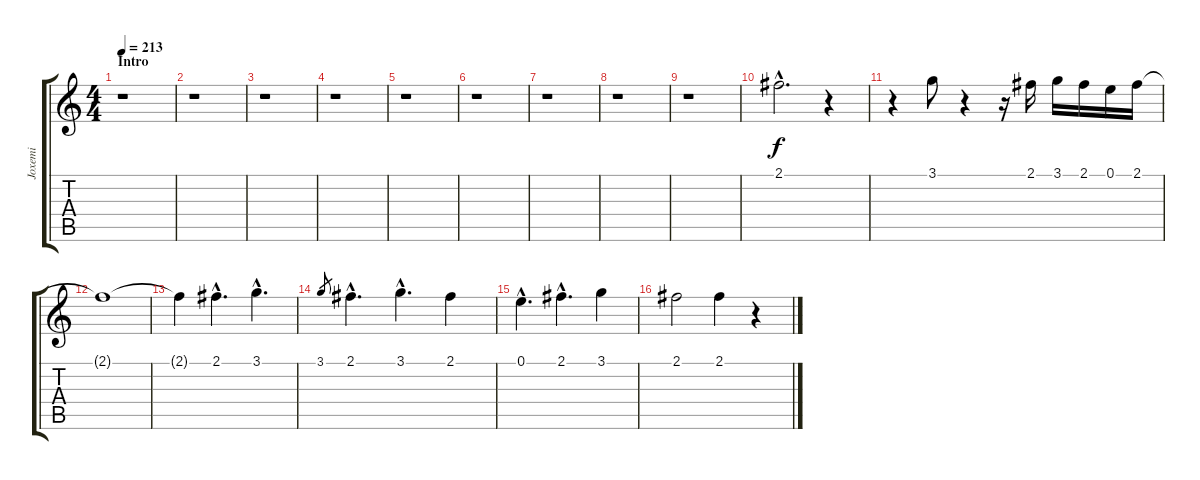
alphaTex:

\track ("Joxemi" "Joxemi") {instrument overdrivenguitar}
\staff {score tabs}
\tuning (E4 B3 G3 D3 A2 E2) {hide}
\ts (4 4)
\section ("" "Intro")
\tempo 213
\clef g2
\ks c
r.1{dy f instrument overdrivenguitar} |
r.1 |
r.1 |
r.1 |
r.1 |
r.1 |
r.1 |
r.1 |
r.1 |
2.1{hac}.2{d volume 15 instrument acousticguitarnylon} r.4 |
r.4 3.1.8 r.4 r.16 2.1.16 3.1.16 2.1.16 0.1.16 2.1.16 |
2.1{t}.1 |
2.1{t}.4 2.1{hac}.4{d} 3.1{hac}.4{d} |
3.1.8{gr} 2.1{hac}.4{d} 3.1{hac}.4{d} 2.1.4 |
0.1{hac}.4{d} 2.1{hac}.4{d} 3.1.4 |
2.1.2 2.1.4{volume 8} r.4{volume 12 instrument overdrivenguitar}
